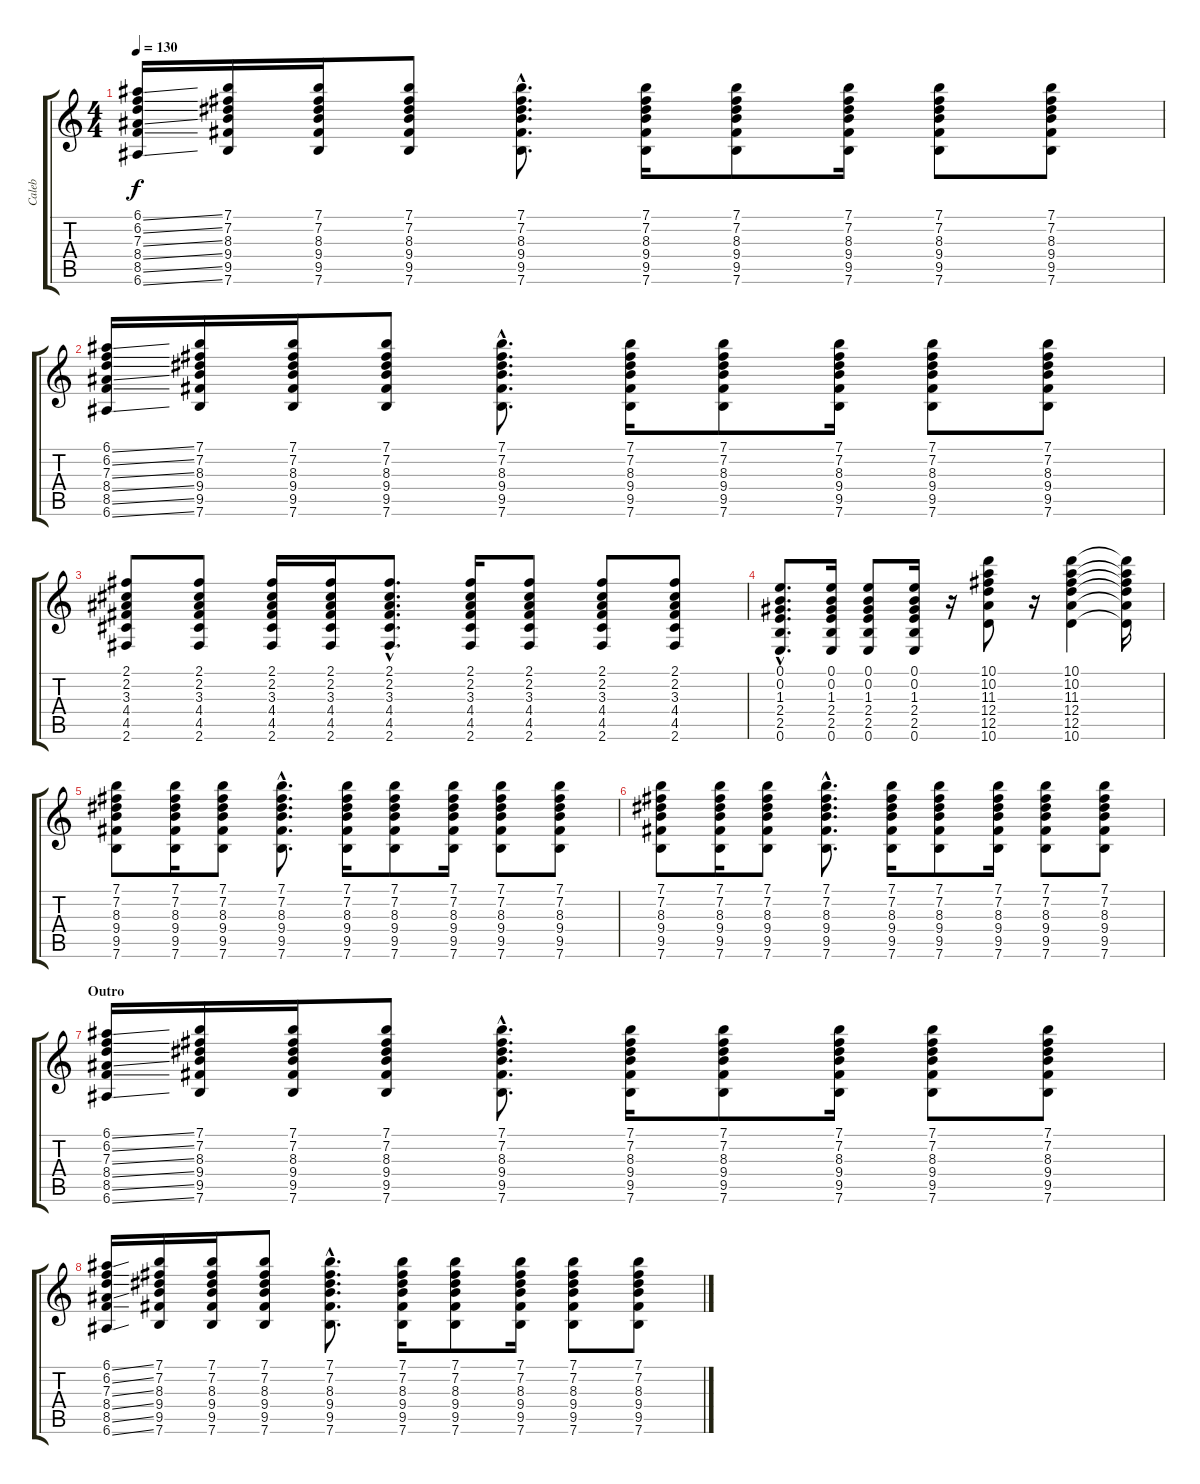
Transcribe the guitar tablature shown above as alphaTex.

\track ("Caleb" "Caleb") {instrument distortionguitar}
\staff {score tabs}
\tuning (E4 B3 G3 D3 A2 E2) {hide}
\ts (4 4)
\tempo 130
\clef g2
\ks c
(6.1{ss} 6.2{ss} 7.3{ss} 8.4{ss} 8.5{ss} 6.6{ss}).16{dy f} (7.1 7.2 8.3 9.4 9.5 7.6).16 (7.1 7.2 8.3 9.4 9.5 7.6).16 (7.1 7.2 8.3 9.4 9.5 7.6).8 (7.1{hac} 7.2{hac} 8.3{hac} 9.4{hac} 9.5{hac} 7.6{hac}).8{d} (7.1 7.2 8.3 9.4 9.5 7.6).16 (7.1 7.2 8.3 9.4 9.5 7.6).8 (7.1 7.2 8.3 9.4 9.5 7.6).16 (7.1 7.2 8.3 9.4 9.5 7.6).8 (7.1 7.2 8.3 9.4 9.5 7.6).8 |
(6.1{ss} 6.2{ss} 7.3{ss} 8.4{ss} 8.5{ss} 6.6{ss}).16 (7.1 7.2 8.3 9.4 9.5 7.6).16 (7.1 7.2 8.3 9.4 9.5 7.6).16 (7.1 7.2 8.3 9.4 9.5 7.6).8 (7.1{hac} 7.2{hac} 8.3{hac} 9.4{hac} 9.5{hac} 7.6{hac}).8{d} (7.1 7.2 8.3 9.4 9.5 7.6).16 (7.1 7.2 8.3 9.4 9.5 7.6).8 (7.1 7.2 8.3 9.4 9.5 7.6).16 (7.1 7.2 8.3 9.4 9.5 7.6).8 (7.1 7.2 8.3 9.4 9.5 7.6).8 |
(2.1 2.2 3.3 4.4 4.5 2.6).8 (2.1 2.2 3.3 4.4 4.5 2.6).8 (2.1 2.2 3.3 4.4 4.5 2.6).16 (2.1 2.2 3.3 4.4 4.5 2.6).16 (2.1{hac} 2.2{hac} 3.3{hac} 4.4{hac} 4.5{hac} 2.6{hac}).8{d} (2.1 2.2 3.3 4.4 4.5 2.6).16 (2.1 2.2 3.3 4.4 4.5 2.6).8 (2.1 2.2 3.3 4.4 4.5 2.6).8 (2.1 2.2 3.3 4.4 4.5 2.6).8 |
(0.1{hac} 0.2{hac} 1.3{hac} 2.4{hac} 2.5{hac} 0.6{hac}).8{d} (0.1 0.2 1.3 2.4 2.5 0.6).16 (0.1 0.2 1.3 2.4 2.5 0.6).8 (0.1 0.2 1.3 2.4 2.5 0.6).16 r.16 (10.1 10.2 11.3 12.4 12.5 10.6).8 r.16 (10.1 10.2 11.3 12.4 12.5 10.6).4 (10.1{t} 10.2{t} 11.3{t} 12.4{t} 12.5{t} 10.6{t}).16 |
(7.1 7.2 8.3 9.4 9.5 7.6).8 (7.1 7.2 8.3 9.4 9.5 7.6).16 (7.1 7.2 8.3 9.4 9.5 7.6).8 (7.1{hac} 7.2{hac} 8.3{hac} 9.4{hac} 9.5{hac} 7.6{hac}).8{d} (7.1 7.2 8.3 9.4 9.5 7.6).16 (7.1 7.2 8.3 9.4 9.5 7.6).8 (7.1 7.2 8.3 9.4 9.5 7.6).16 (7.1 7.2 8.3 9.4 9.5 7.6).8 (7.1 7.2 8.3 9.4 9.5 7.6).8 |
(7.1 7.2 8.3 9.4 9.5 7.6).8 (7.1 7.2 8.3 9.4 9.5 7.6).16 (7.1 7.2 8.3 9.4 9.5 7.6).8 (7.1{hac} 7.2{hac} 8.3{hac} 9.4{hac} 9.5{hac} 7.6{hac}).8{d} (7.1 7.2 8.3 9.4 9.5 7.6).16 (7.1 7.2 8.3 9.4 9.5 7.6).8 (7.1 7.2 8.3 9.4 9.5 7.6).16 (7.1 7.2 8.3 9.4 9.5 7.6).8 (7.1 7.2 8.3 9.4 9.5 7.6).8 |
\section ("" "Outro")
(6.1{ss} 6.2{ss} 7.3{ss} 8.4{ss} 8.5{ss} 6.6{ss}).16 (7.1 7.2 8.3 9.4 9.5 7.6).16 (7.1 7.2 8.3 9.4 9.5 7.6).16 (7.1 7.2 8.3 9.4 9.5 7.6).8 (7.1{hac} 7.2{hac} 8.3{hac} 9.4{hac} 9.5{hac} 7.6{hac}).8{d} (7.1 7.2 8.3 9.4 9.5 7.6).16 (7.1 7.2 8.3 9.4 9.5 7.6).8 (7.1 7.2 8.3 9.4 9.5 7.6).16 (7.1 7.2 8.3 9.4 9.5 7.6).8 (7.1 7.2 8.3 9.4 9.5 7.6).8 |
(6.1{ss} 6.2{ss} 7.3{ss} 8.4{ss} 8.5{ss} 6.6{ss}).16 (7.1 7.2 8.3 9.4 9.5 7.6).16 (7.1 7.2 8.3 9.4 9.5 7.6).16 (7.1 7.2 8.3 9.4 9.5 7.6).8 (7.1{hac} 7.2{hac} 8.3{hac} 9.4{hac} 9.5{hac} 7.6{hac}).8{d} (7.1 7.2 8.3 9.4 9.5 7.6).16 (7.1 7.2 8.3 9.4 9.5 7.6).8 (7.1 7.2 8.3 9.4 9.5 7.6).16 (7.1 7.2 8.3 9.4 9.5 7.6).8 (7.1 7.2 8.3 9.4 9.5 7.6).8
